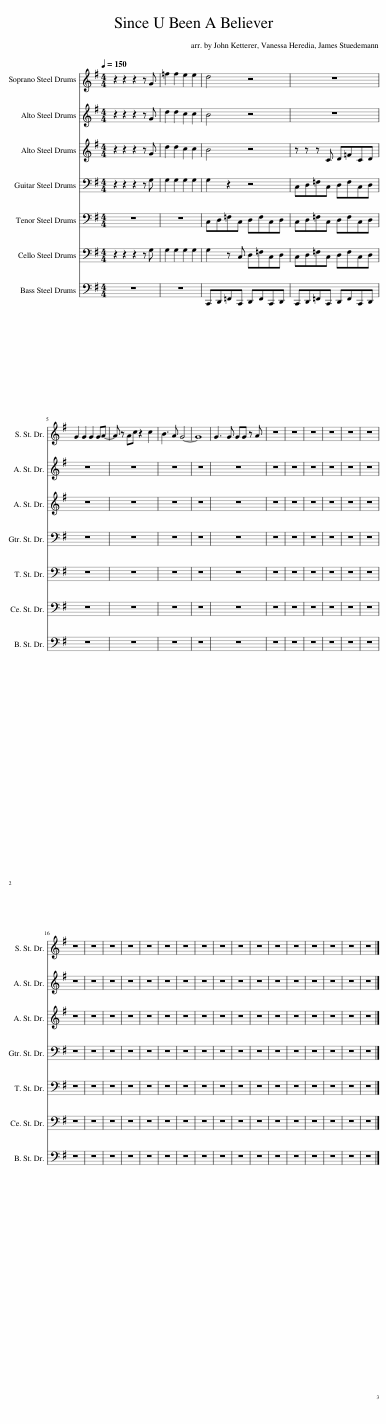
X:1
%%score 1 2 3 4 5 6 7
L:1/8
Q:1/4=150
M:4/4
I:linebreak $
K:G
V:1 treble
V:2 treble
V:3 treble
V:4 bass
V:5 bass
V:6 bass
V:7 bass
V:1
 z2 z2 z2 z G | =f2 f2 e2 e2 | d4 z4 | z8 |$ G2 G2 G2 GA- | %5
 A z Ac z2 c2 | B3 A G4- | G8 | G3 G GG z A | z8 | %10
 z8 | z8 | z8 | z8 | z8 |$ %15
 z8 | z8 | z8 | z8 | z8 | %20
 z8 | z8 | z8 | z8 | z8 | %25
 z8 | z8 | z8 | z8 | z8 | %30
 z8 | z8 |] %32
V:2
 z2 z2 z2 z G | d2 d2 c2 c2 | B4 z4 | z8 |$ z8 | %5
 z8 | z8 | z8 | z8 | z8 | %10
 z8 | z8 | z8 | z8 | z8 |$ %15
 z8 | z8 | z8 | z8 | z8 | %20
 z8 | z8 | z8 | z8 | z8 | %25
 z8 | z8 | z8 | z8 | z8 | %30
 z8 | z8 |] %32
V:3
 z2 z2 z2 z G | d2 d2 c2 c2 | B4 z4 | z z z C D=FCD |$ z8 | %5
 z8 | z8 | z8 | z8 | z8 | %10
 z8 | z8 | z8 | z8 | z8 |$ %15
 z8 | z8 | z8 | z8 | z8 | %20
 z8 | z8 | z8 | z8 | z8 | %25
 z8 | z8 | z8 | z8 | z8 | %30
 z8 | z8 |] %32
V:4
 z2 z2 z2 z G, | G,2 G,2 G,2 G,2 | G,2 z2 z4 | C,D,=F,C, D,F,C,D, |$ z8 | %5
 z8 | z8 | z8 | z8 | z8 | %10
 z8 | z8 | z8 | z8 | z8 |$ %15
 z8 | z8 | z8 | z8 | z8 | %20
 z8 | z8 | z8 | z8 | z8 | %25
 z8 | z8 | z8 | z8 | z8 | %30
 z8 | z8 |] %32
V:5
 z8 | z8 | C,D,=F,C, D,F,C,D, | C,D,=F,C, D,F,C,D, |$ z8 | %5
 z8 | z8 | z8 | z8 | z8 | %10
 z8 | z8 | z8 | z8 | z8 |$ %15
 z8 | z8 | z8 | z8 | z8 | %20
 z8 | z8 | z8 | z8 | z8 | %25
 z8 | z8 | z8 | z8 | z8 | %30
 z8 | z8 |] %32
V:6
 z2 z2 z2 z G, | G,2 G,2 G,2 G,2 | G,2 z C, D,=F,C,D, | C,D,=F,C, D,F,C,D, |$ z8 | %5
 z8 | z8 | z8 | z8 | z8 | %10
 z8 | z8 | z8 | z8 | z8 |$ %15
 z8 | z8 | z8 | z8 | z8 | %20
 z8 | z8 | z8 | z8 | z8 | %25
 z8 | z8 | z8 | z8 | z8 | %30
 z8 | z8 |] %32
V:7
 z8 | z8 | C,,D,,=F,,C,, D,,F,,C,,D,, | C,,D,,=F,,C,, D,,F,,C,,D,, |$ z8 | %5
 z8 | z8 | z8 | z8 | z8 | %10
 z8 | z8 | z8 | z8 | z8 |$ %15
 z8 | z8 | z8 | z8 | z8 | %20
 z8 | z8 | z8 | z8 | z8 | %25
 z8 | z8 | z8 | z8 | z8 | %30
 z8 | z8 |] %32
